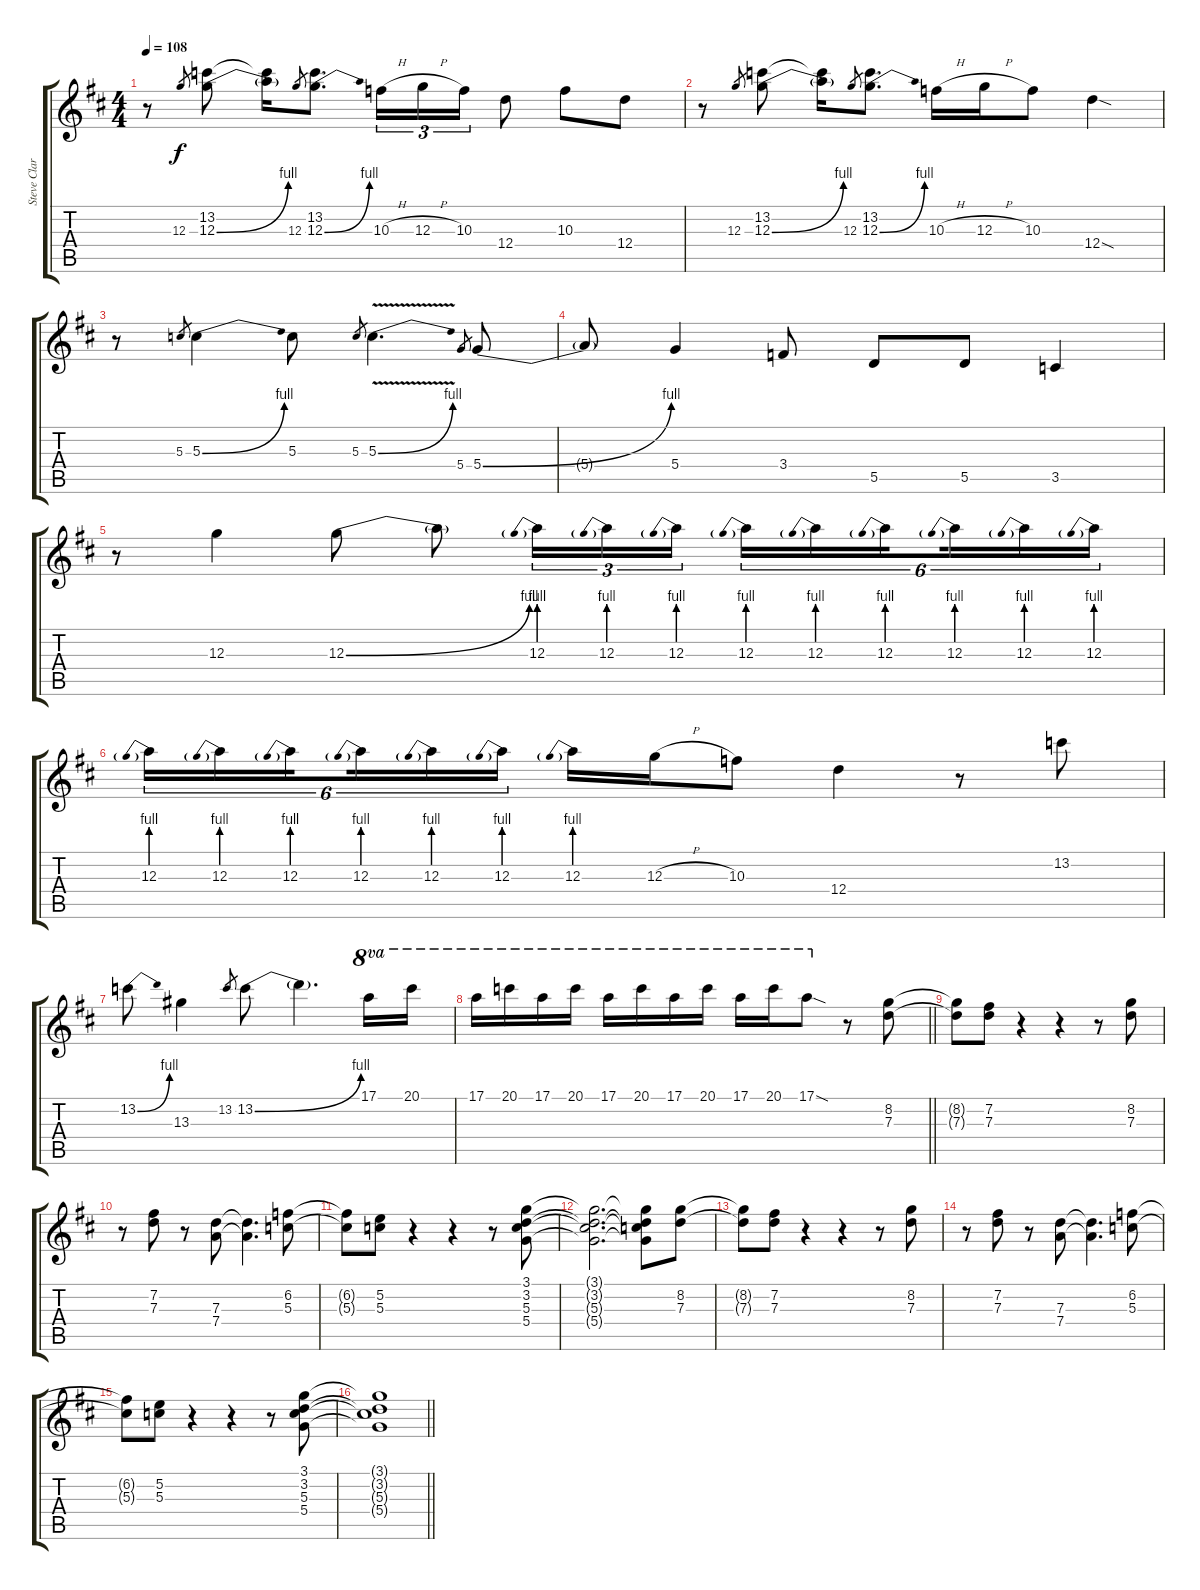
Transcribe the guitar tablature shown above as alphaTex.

\track ("Steve Clark" "Steve Clar") {instrument distortionguitar}
\staff {score tabs}
\tuning (E4 B3 G3 D3 A2 E2) {hide}
\ts (4 4)
\tempo 108
\clef g2
\ks d
r.8{dy f} 12.3.8{gr} (13.2 12.3{be (bend 0 0 60 4)}).8 (13.2{t} 12.3{t}).16 12.3.8{gr} (13.2 12.3{be (bend 0 0 60 4)}).8{d} 10.3{h}.16{tu (3 2)} 12.3{h}.16{tu (3 2)} 10.3.16{tu (3 2)} 12.4.8 10.3.8 12.4.8 |
r.8 12.3.8{gr} (13.2 12.3{be (bend 0 0 60 4)}).8 (13.2{t} 12.3{t}).16 12.3.8{gr} (13.2 12.3{be (bend 0 0 60 4)}).8{d} 10.3{h}.16 12.3{h}.16 10.3.8 12.4{sod}.4 |
r.8 5.3.8{gr} 5.3{be (bend 0 0 60 4)}.4 5.3.8 5.3.8{gr} 5.3{be (bend 0 0 60 4) v}.4{d} 5.4.8{gr} 5.4{be (bend 0 0 60 4)}.8 |
5.4{t}.8 5.4.4 3.4.8 5.5.8 5.5.8 3.5.4 |
r.8 12.3.4 12.3{be (bend 0 0 60 4)}.8 12.3{t}.8 12.3{be (prebend 0 4 60 4)}.16{tu (3 2)} 12.3{be (prebend 0 4 60 4)}.16{tu (3 2)} 12.3{be (prebend 0 4 60 4)}.16{tu (3 2)} 12.3{be (prebend 0 4 60 4)}.16{tu (6 4)} 12.3{be (prebend 0 4 60 4)}.16{tu (6 4)} 12.3{be (prebend 0 4 60 4)}.16{tu (6 4) beam splitsecondary} 12.3{be (prebend 0 4 60 4)}.16{tu (6 4)} 12.3{be (prebend 0 4 60 4)}.16{tu (6 4)} 12.3{be (prebend 0 4 60 4)}.16{tu (6 4)} |
12.3{be (prebend 0 4 60 4)}.16{tu (6 4)} 12.3{be (prebend 0 4 60 4)}.16{tu (6 4)} 12.3{be (prebend 0 4 60 4)}.16{tu (6 4) beam splitsecondary} 12.3{be (prebend 0 4 60 4)}.16{tu (6 4)} 12.3{be (prebend 0 4 60 4)}.16{tu (6 4)} 12.3{be (prebend 0 4 60 4)}.16{tu (6 4)} 12.3{be (prebend 0 4 60 4)}.16 12.3{h}.16 10.3.8 12.4.4 r.8 13.2.8 |
13.2{be (bend 0 0 60 4)}.8 13.3.4 13.2.8{gr} 13.2{be (bend 0 0 60 4)}.8 13.2{t}.4{d} 17.1.16{ot 8va} 20.1.16{ot 8va} |
\barLineRight lightlight
17.1.16{ot 8va} 20.1.16{ot 8va} 17.1.16{ot 8va} 20.1.16{ot 8va} 17.1.16{ot 8va} 20.1.16{ot 8va} 17.1.16{ot 8va} 20.1.16{ot 8va} 17.1.16{ot 8va} 20.1.16{ot 8va} 17.1{sod}.8{ot 8va} r.8 (8.2 7.3).8 |
(8.2{t} 7.3{t}).8 (7.2 7.3).8 r.4 r.4 r.8 (8.2 7.3).8 |
r.8 (7.2 7.3).8 r.8 (7.3 7.4).8 (7.3{t} 7.4{t}).4{d} (6.2 5.3).8 |
(6.2{t} 5.3{t}).8 (5.2 5.3).8 r.4 r.4 r.8 (3.1 3.2 5.3 5.4).8 |
(3.1{t} 3.2{t} 5.3{t} 5.4{t}).2{d} (3.1{t} 3.2{t} 5.3{t} 5.4{t}).8 (8.2 7.3).8 |
(8.2{t} 7.3{t}).8 (7.2 7.3).8 r.4 r.4 r.8 (8.2 7.3).8 |
r.8 (7.2 7.3).8 r.8 (7.3 7.4).8 (7.3{t} 7.4{t}).4{d} (6.2 5.3).8 |
(6.2{t} 5.3{t}).8 (5.2 5.3).8 r.4 r.4 r.8 (3.1 3.2 5.3 5.4).8 |
\barLineRight lightlight
(3.1{t} 3.2{t} 5.3{t} 5.4{t}).1
